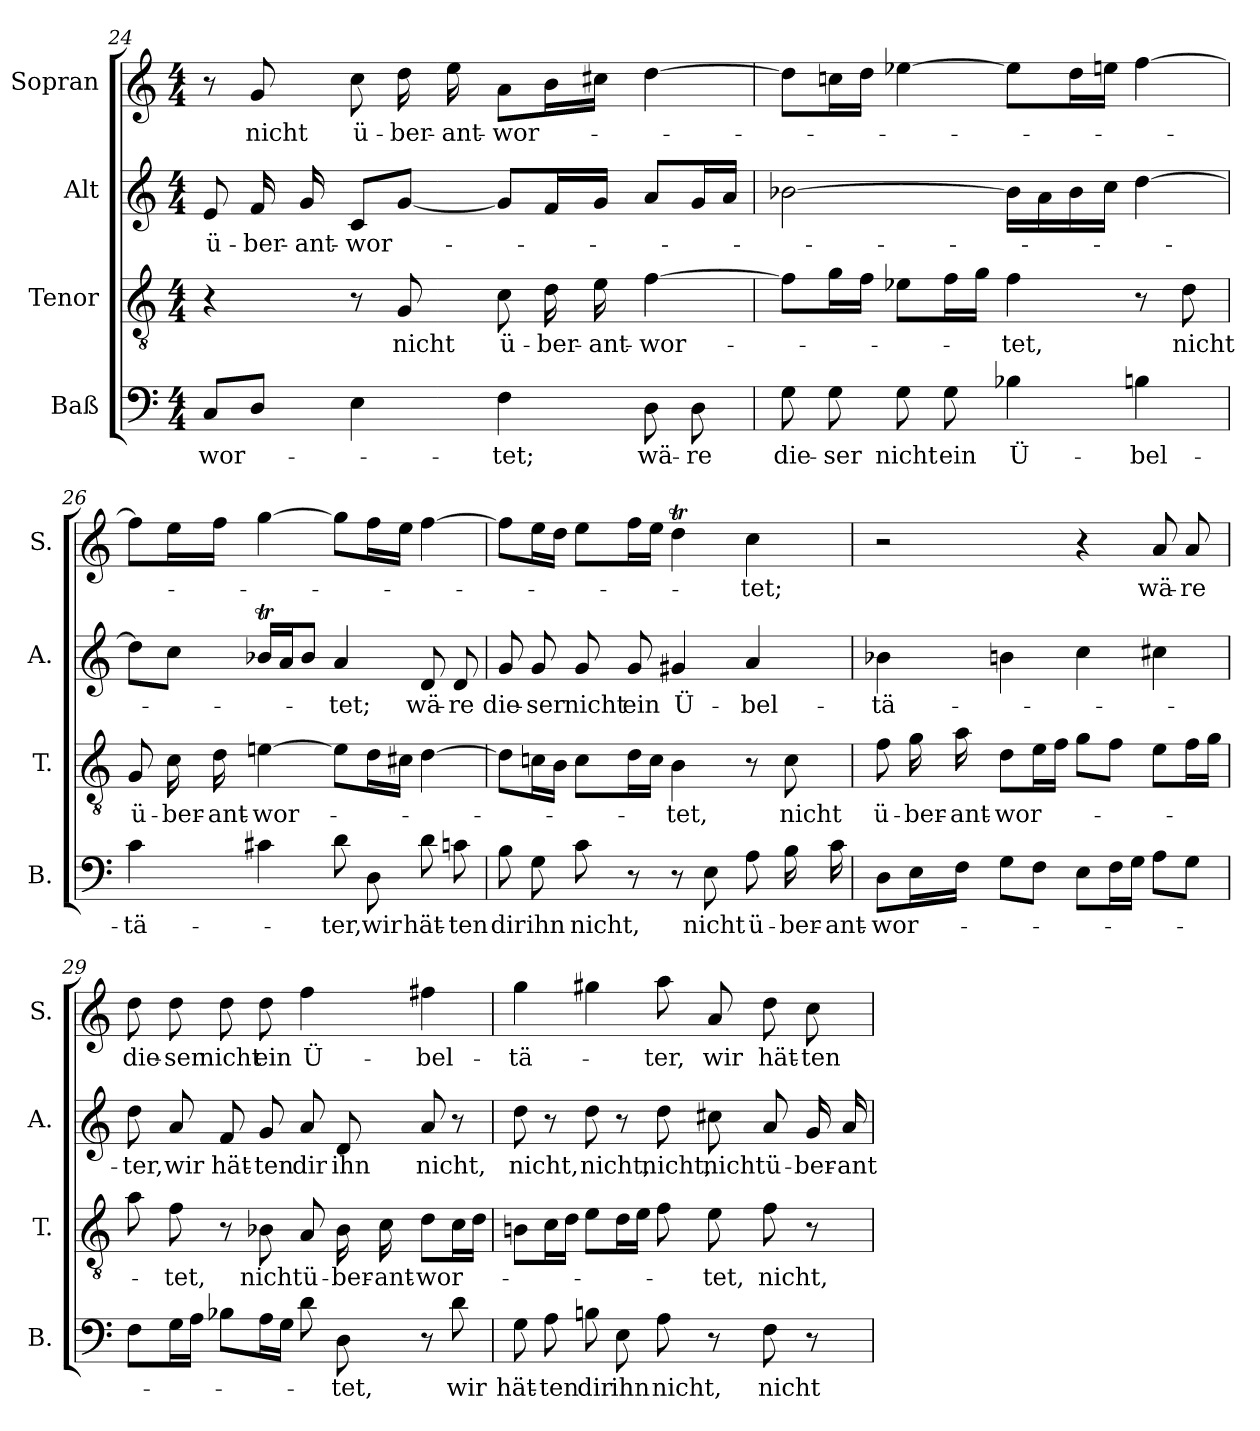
**kern	**text	**kern	**text	**kern	**text	**kern	**text
*part4	*part4	*part3	*part3	*part2	*part2	*part1	*part1
*staff4	*staff4	*staff3	*staff3	*staff2	*staff2	*staff1	*staff1
*I"Baß	*	*I"Tenor	*	*I"Alt	*	*I"Sopran	*
*I'B.	*	*I'T.	*	*I'A.	*	*I'S.	*
!!LO:PB:g=z
*clefF4	*	*clefGv2	*	*clefG2	*	*clefG2	*
*k[]	*	*k[]	*	*k[]	*	*k[]	*
*M4/4	*	*M4/4	*	*M4/4	*	*M4/4	*
=24	=24	=24	=24	=24	=24	=24	=24
!	!LO:LY:b	!	!	!	!LO:LY:b	!	!
8C/L	-wor-	4r	.	8e/	ü-	8r	.
!	!	!	!	!	!LO:LY:b	!	!LO:LY:b
8D/J	.	.	.	16f/	-ber-	8g/	nicht
!	!	!	!	!	!LO:LY:b	!	!
.	.	.	.	16g/	-ant-	.	.
!	!	!	!	!	!LO:LY:b	!	!LO:LY:b
4E\	.	8r	.	8c/L	-wor-	8cc\	ü-
!	!	!	!LO:LY:b	!	!	!	!LO:LY:b
.	.	8G/	nicht	[8g/J	.	16dd\	-ber-
!	!	!	!	!	!	!	!LO:LY:b
.	.	.	.	.	.	16ee\	-ant-
!	!LO:LY:b	!	!LO:LY:b	!	!	!	!LO:LY:b
4F\	-tet;	8c\	ü-	8g/L]	.	8a\L	-wor-
!	!	!	!LO:LY:b	!	!	!	!
.	.	16d\	-ber-	16f/L	.	16b\L	.
!	!	!	!LO:LY:b	!	!	!	!
.	.	16e\	-ant-	16g/JJ	.	16cc#X\JJ	.
!	!LO:LY:b	!	!LO:LY:b	!	!	!	!
8D\	wä-	[4f\	-wor-	8a/L	.	[4dd\	.
!	!LO:LY:b	!	!	!	!	!	!
8D\	-re	.	.	16g/L	.	.	.
.	.	.	.	16a/JJ	.	.	.
=25	=25	=25	=25	=25	=25	=25	=25
!	!LO:LY:b	!	!	!	!	!	!
8G\	die-	8f\L]	.	[2b-X\	.	8dd\L]	.
!	!LO:LY:b	!	!	!	!	!	!
8G\	-ser	16g\L	.	.	.	16ccni\L	.
.	.	16f\JJ	.	.	.	16dd\JJ	.
!	!LO:LY:b	!	!	!	!	!	!
8G\	nicht	8e-X\L	.	.	.	[4ee-X\	.
!	!LO:LY:b	!	!	!	!	!	!
8G\	ein	16f\L	.	.	.	.	.
.	.	16g\JJ	.	.	.	.	.
!	!LO:LY:b	!	!LO:LY:b	!	!	!	!
4B-X\	Ü-	4f\	-tet,	16b-\LL]	.	8ee-\L]	.
.	.	.	.	16a\	.	.	.
.	.	.	.	16b-\	.	16dd\L	.
.	.	.	.	16cc\JJ	.	16een\JJ	.
!	!LO:LY:b	!	!	!	!	!	!
4Bn\	-bel-	8r	.	[4dd\	.	[4ff\	.
!	!	!	!LO:LY:b	!	!	!	!
.	.	8d\	nicht	.	.	.	.
!!LO:LB:g=z
=26	=26	=26	=26	=26	=26	=26	=26
!	!LO:LY:b	!	!LO:LY:b	!	!	!	!
4c\	-tä-	8G/	ü-	8dd\L]	.	8ff\L]	.
!	!	!	!LO:LY:b	!	!	!	!
.	.	16c\	-ber-	8cc\J	.	16ee\L	.
!	!	!	!LO:LY:b	!	!	!	!
.	.	16d\	-ant-	.	.	16ff\JJ	.
!	!	!	!LO:LY:b	!	!	!	!
4c#X\	.	[4eni\	-wor-	16b-XT/LL	.	[4gg\	.
.	.	.	.	16a/J	.	.	.
.	.	.	.	8b-/J	.	.	.
!	!LO:LY:b	!	!	!	!LO:LY:b	!	!
8d\	-ter,	8e\L]	.	4a/	-tet;	8gg\L]	.
!	!LO:LY:b	!	!	!	!	!	!
8D\	wir	16d\L	.	.	.	16ff\L	.
.	.	16c#X\JJ	.	.	.	16ee\JJ	.
!	!LO:LY:b	!	!	!	!LO:LY:b	!	!
8d\	hät-	[4d\	.	8d/	wä-	[4ff\	.
!	!LO:LY:b	!	!	!	!LO:LY:b	!	!
8cn\	-ten	.	.	8d/	-re	.	.
=27	=27	=27	=27	=27	=27	=27	=27
!	!LO:LY:b	!	!	!	!LO:LY:b	!	!
8B\	dir	8d\L]	.	8g/	die-	8ff\L]	.
!	!LO:LY:b	!	!	!	!LO:LY:b	!	!
8G\	ihn	16cni\L	.	8g/	-ser	16ee\L	.
.	.	16B\JJ	.	.	.	16dd\JJ	.
!	!LO:LY:b	!	!	!	!LO:LY:b	!	!
8c\	nicht,	8c\L	.	8g/	nicht	8ee\L	.
!	!	!	!	!	!LO:LY:b	!	!
8r	.	16d\L	.	8g/	ein	16ff\L	.
.	.	16c\JJ	.	.	.	16ee\JJ	.
!	!	!	!LO:LY:b	!	!LO:LY:b	!	!
8r	.	4B\	-tet,	4g#X/	Ü-	4ddT\	.
!	!LO:LY:b	!	!	!	!	!	!
8E\	nicht	.	.	.	.	.	.
!	!LO:LY:b	!	!	!	!LO:LY:b	!	!LO:LY:b
8A\	ü-	8r	.	4a/	-bel-	4cc\	-tet;
!	!LO:LY:b	!	!LO:LY:b	!	!	!	!
16B\	-ber-	8c\	nicht	.	.	.	.
!	!LO:LY:b	!	!	!	!	!	!
16c\	-ant-	.	.	.	.	.	.
!!LO:LB:g=z
=28	=28	=28	=28	=28	=28	=28	=28
!	!LO:LY:b	!	!LO:LY:b	!	!LO:LY:b	!	!
8D\L	-wor-	8f\	ü-	4b-X\	-tä-	2r	.
!	!	!	!LO:LY:b	!	!	!	!
16E\L	.	16g\	-ber-	.	.	.	.
!	!	!	!LO:LY:b	!	!	!	!
16F\JJ	.	16a\	-ant-	.	.	.	.
!	!	!	!LO:LY:b	!	!	!	!
8G\L	.	8d\L	-wor-	4bn\	.	.	.
8F\J	.	16e\L	.	.	.	.	.
.	.	16f\JJ	.	.	.	.	.
8E\L	.	8g\L	.	4cc\	.	4r	.
16F\L	.	8f\J	.	.	.	.	.
16G\JJ	.	.	.	.	.	.	.
!	!	!	!	!	!	!	!LO:LY:b
8A\L	.	8e\L	.	4cc#X\	.	8a/	wä-
!	!	!	!	!	!	!	!LO:LY:b
8G\J	.	16f\L	.	.	.	8a/	-re
.	.	16g\JJ	.	.	.	.	.
=29	=29	=29	=29	=29	=29	=29	=29
!	!	!	!	!	!LO:LY:b	!	!LO:LY:b
8F\L	.	8a\	.	8dd\	-ter,	8dd\	die-
!	!	!	!LO:LY:b	!	!LO:LY:b	!	!LO:LY:b
16G\L	.	8f\	-tet,	8a/	wir	8dd\	-ser
16A\JJ	.	.	.	.	.	.	.
!	!	!	!	!	!LO:LY:b	!	!LO:LY:b
8B-X\L	.	8r	.	8f/	hät-	8dd\	nicht
!	!	!	!LO:LY:b	!	!LO:LY:b	!	!LO:LY:b
16A\L	.	8B-X\	nicht	8g/	-ten	8dd\	ein
16G\JJ	.	.	.	.	.	.	.
!	!	!	!LO:LY:b	!	!LO:LY:b	!	!LO:LY:b
8d\	.	8A/	ü-	8a/	dir	4ff\	Ü-
!	!LO:LY:b	!	!LO:LY:b	!	!LO:LY:b	!	!
8D\	-tet,	16B-\	-ber-	8d/	ihn	.	.
!	!	!	!LO:LY:b	!	!	!	!
.	.	16c\	-ant-	.	.	.	.
!	!	!	!LO:LY:b	!	!LO:LY:b	!	!LO:LY:b
8r	.	8d\L	-wor-	8a/	nicht,	4ff#X\	-bel-
!	!LO:LY:b	!	!	!	!	!	!
8d\	wir	16c\L	.	8r	.	.	.
.	.	16d\JJ	.	.	.	.	.
!!LO:PB:g=z
=30	=30	=30	=30	=30	=30	=30	=30
!	!LO:LY:b	!	!	!	!LO:LY:b	!	!LO:LY:b
8G\	hät-	8Bni\L	.	8dd\	nicht,	4gg\	-tä-
!	!LO:LY:b	!	!	!	!	!	!
8A\	-ten	16c\L	.	8r	.	.	.
.	.	16d\JJ	.	.	.	.	.
!	!LO:LY:b	!	!	!	!LO:LY:b	!	!
8Bni\	dir	8e\L	.	8dd\	nicht,	4gg#X\	.
!	!LO:LY:b	!	!	!	!	!	!
8E\	ihn	16d\L	.	8r	.	.	.
.	.	16e\JJ	.	.	.	.	.
!	!LO:LY:b	!	!	!	!LO:LY:b	!	!LO:LY:b
8A\	nicht,	8f\	.	8dd\	nicht,	8aa\	-ter,
!	!	!	!LO:LY:b	!	!LO:LY:b	!	!LO:LY:b
8r	.	8e\	-tet,	8cc#X\	nicht	8a/	wir
!	!LO:LY:b	!	!LO:LY:b	!	!LO:LY:b	!	!LO:LY:b
8F\	nicht	8f\	nicht,	8a/	ü-	8dd\	hät-
!	!	!	!	!	!LO:LY:b	!	!LO:LY:b
8r	.	8r	.	16g/	-ber-	8cc\	-ten
!	!	!	!	!	!LO:LY:b	!	!
.	.	.	.	16a/	-ant-	.	.
=	=	=	=	=	=	=	=
*-	*-	*-	*-	*-	*-	*-	*-
